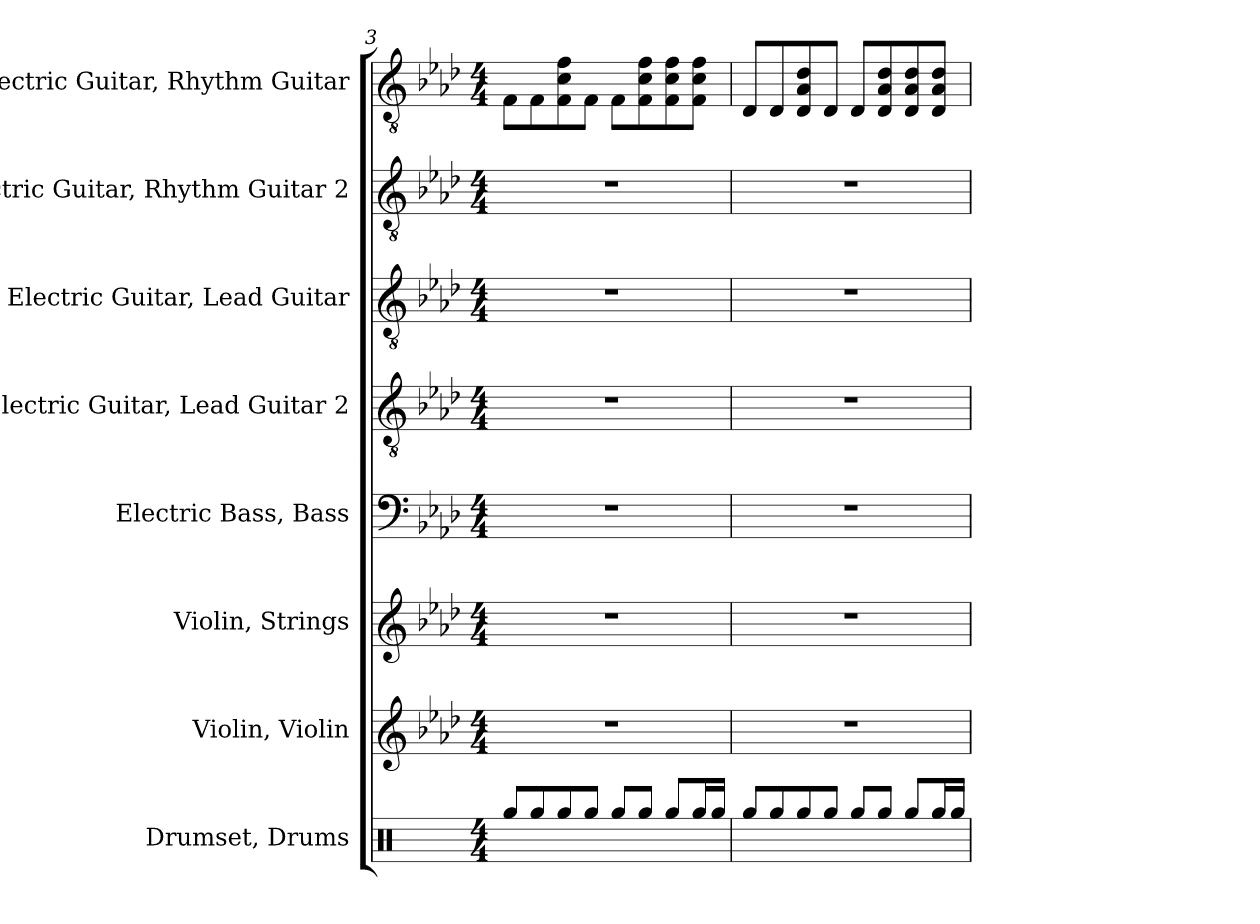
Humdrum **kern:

**kern	**kern	**kern	**kern	**kern	**kern	**kern	**kern
*part8	*part7	*part6	*part5	*part4	*part3	*part2	*part1
*staff8	*staff7	*staff6	*staff5	*staff4	*staff3	*staff2	*staff1
*I"Drumset, Drums	*I"Violin, Violin	*I"Violin, Strings	*I"Electric Bass, Bass	*I"Electric Guitar, Lead Guitar 2	*I"Electric Guitar, Lead Guitar	*I"Electric Guitar, Rhythm Guitar 2	*I"Electric Guitar, Rhythm Guitar
*I'D. Set	*I'Vln.	*I'Vln.	*I'El. B.	*I'El. Guit.	*I'El. Guit.	*I'El. Guit.	*I'El. Guit.
!!LO:PB:g=z
*clefX	*clefG2	*clefG2	*clefF4	*clefGv2	*clefGv2	*clefGv2	*clefGv2
*	*	*	*ITrd7c12	*	*	*	*
*k[]	*k[b-e-a-d-]	*k[b-e-a-d-]	*k[b-e-a-d-]	*k[b-e-a-d-]	*k[b-e-a-d-]	*k[b-e-a-d-]	*k[b-e-a-d-]
*M4/4	*M4/4	*M4/4	*M4/4	*M4/4	*M4/4	*M4/4	*M4/4
=3	=3	=3	=3	=3	=3	=3	=3
8Rgg/L	1r	1r	1r	1r	1r	1r	8F\L
8Rgg/	.	.	.	.	.	.	8F\
8Rgg/	.	.	.	.	.	.	8F\ 8c\ 8f\
8Rgg/J	.	.	.	.	.	.	8F\J
8Rgg/L	.	.	.	.	.	.	8F\L
8Rgg/J	.	.	.	.	.	.	8F\ 8c\ 8f\
8Rgg/L	.	.	.	.	.	.	8F\ 8c\ 8f\
16Rgg/L	.	.	.	.	.	.	8F\ 8c\ 8f\J
16Rgg/JJ	.	.	.	.	.	.	.
=4	=4	=4	=4	=4	=4	=4	=4
8Rgg/L	1r	1r	1r	1r	1r	1r	8D-/L
8Rgg/	.	.	.	.	.	.	8D-/
8Rgg/	.	.	.	.	.	.	8D-/ 8A-/ 8d-/
8Rgg/J	.	.	.	.	.	.	8D-/J
8Rgg/L	.	.	.	.	.	.	8D-/L
8Rgg/J	.	.	.	.	.	.	8D-/ 8A-/ 8d-/
8Rgg/L	.	.	.	.	.	.	8D-/ 8A-/ 8d-/
16Rgg/L	.	.	.	.	.	.	8D-/ 8A-/ 8d-/J
16Rgg/JJ	.	.	.	.	.	.	.
=	=	=	=	=	=	=	=
*-	*-	*-	*-	*-	*-	*-	*-
